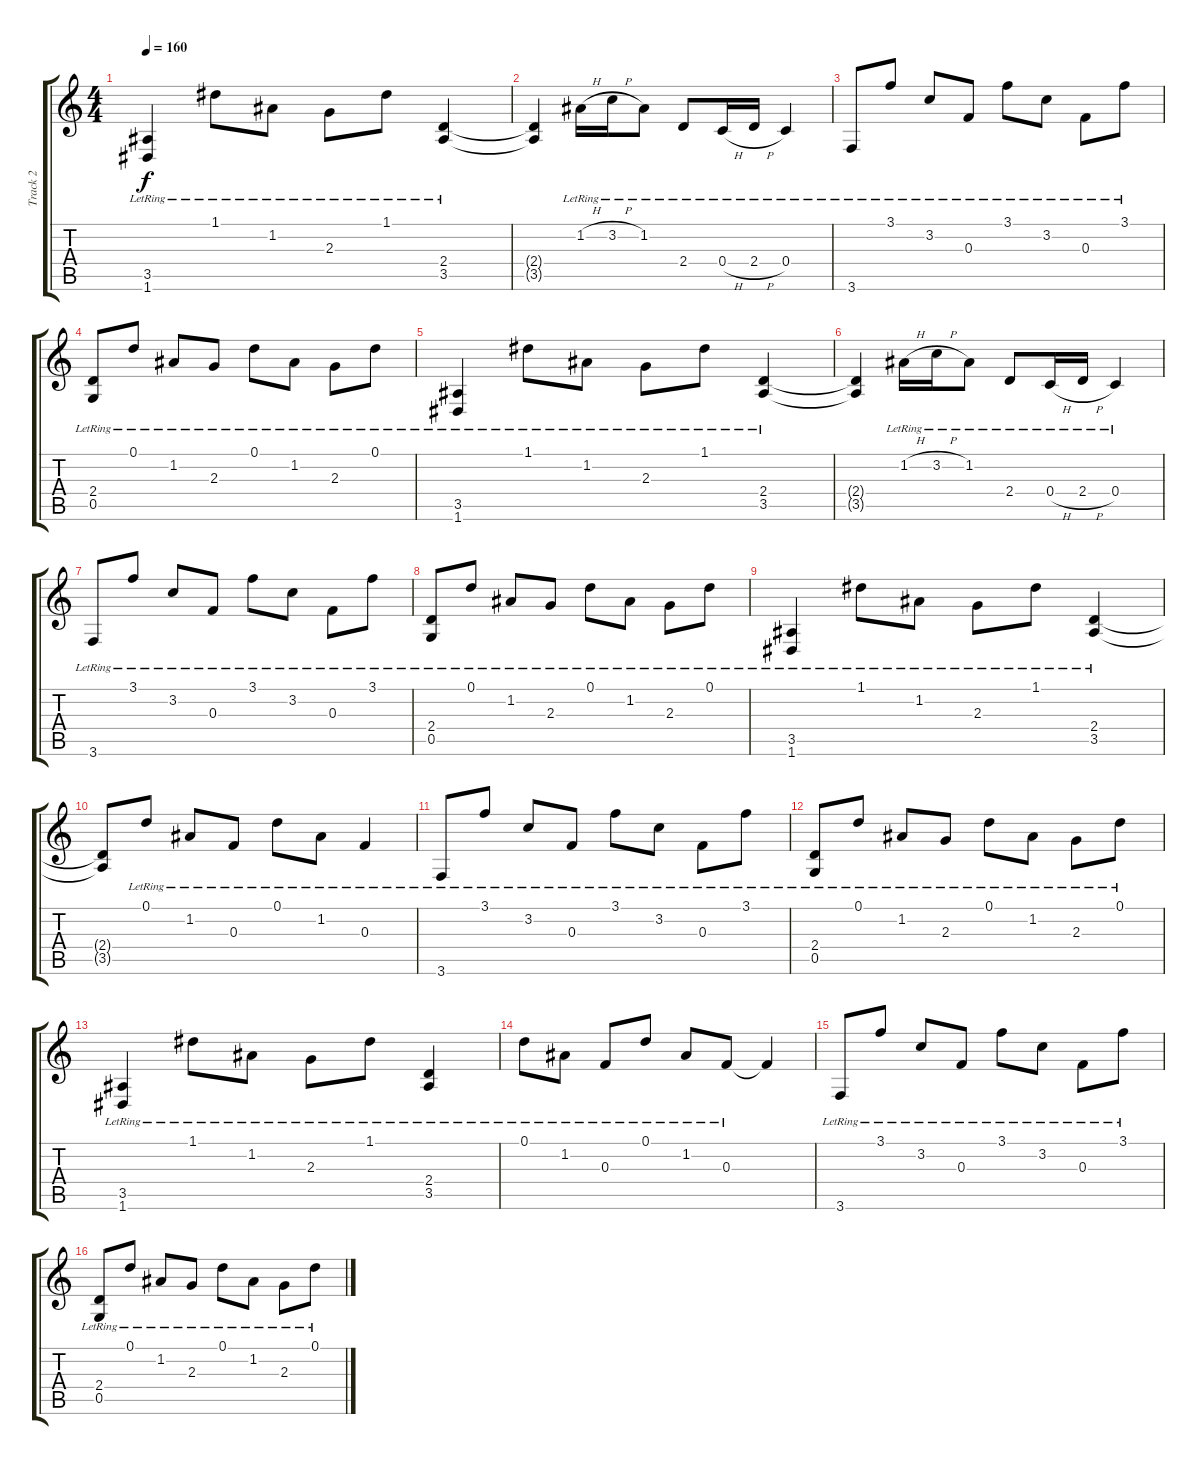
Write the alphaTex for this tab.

\track ("Track 2" "Track 2") {instrument acousticguitarsteel}
\staff {score tabs}
\tuning (D4 A3 F3 C3 G2 D2) {hide}
\ts (4 4)
\tempo 160
\clef g2
\ks c
(3.5{lr} 1.6{lr}).4{dy f} 1.1{lr}.8 1.2{lr}.8 2.3{lr}.8 1.1{lr}.8 (2.4{lr} 3.5{lr}).4 |
(2.4{t} 3.5{t}).4 1.2{h lr}.16 3.2{h lr}.16 1.2{lr}.8 2.4{lr}.8 0.4{h lr}.16 2.4{h lr}.16 0.4{lr}.4 |
3.6{lr}.8 3.1{lr}.8 3.2{lr}.8 0.3{lr}.8 3.1{lr}.8 3.2{lr}.8 0.3{lr}.8 3.1{lr}.8 |
(2.4{lr} 0.5{lr}).8 0.1{lr}.8 1.2{lr}.8 2.3{lr}.8 0.1{lr}.8 1.2{lr}.8 2.3{lr}.8 0.1{lr}.8 |
(3.5{lr} 1.6{lr}).4 1.1{lr}.8 1.2{lr}.8 2.3{lr}.8 1.1{lr}.8 (2.4{lr} 3.5{lr}).4 |
(2.4{t} 3.5{t}).4 1.2{h lr}.16 3.2{h lr}.16 1.2{lr}.8 2.4{lr}.8 0.4{h lr}.16 2.4{h lr}.16 0.4{lr}.4 |
3.6{lr}.8 3.1{lr}.8 3.2{lr}.8 0.3{lr}.8 3.1{lr}.8 3.2{lr}.8 0.3{lr}.8 3.1{lr}.8 |
(2.4{lr} 0.5{lr}).8 0.1{lr}.8 1.2{lr}.8 2.3{lr}.8 0.1{lr}.8 1.2{lr}.8 2.3{lr}.8 0.1{lr}.8 |
(3.5{lr} 1.6{lr}).4 1.1{lr}.8 1.2{lr}.8 2.3{lr}.8 1.1{lr}.8 (2.4{lr} 3.5{lr}).4 |
(2.4{t} 3.5{t}).8 0.1{lr}.8 1.2{lr}.8 0.3{lr}.8 0.1{lr}.8 1.2{lr}.8 0.3{lr}.4 |
3.6{lr}.8 3.1{lr}.8 3.2{lr}.8 0.3{lr}.8 3.1{lr}.8 3.2{lr}.8 0.3{lr}.8 3.1{lr}.8 |
(2.4{lr} 0.5{lr}).8 0.1{lr}.8 1.2{lr}.8 2.3{lr}.8 0.1{lr}.8 1.2{lr}.8 2.3{lr}.8 0.1{lr}.8 |
(3.5{lr} 1.6{lr}).4 1.1{lr}.8 1.2{lr}.8 2.3{lr}.8 1.1{lr}.8 (2.4{lr} 3.5{lr}).4 |
0.1{lr}.8 1.2{lr}.8 0.3{lr}.8 0.1{lr}.8 1.2{lr}.8 0.3{lr}.8 0.3{t}.4 |
3.6{lr}.8 3.1{lr}.8 3.2{lr}.8 0.3{lr}.8 3.1{lr}.8 3.2{lr}.8 0.3{lr}.8 3.1{lr}.8 |
(2.4{lr} 0.5{lr}).8 0.1{lr}.8 1.2{lr}.8 2.3{lr}.8 0.1{lr}.8 1.2{lr}.8 2.3{lr}.8 0.1{lr}.8
